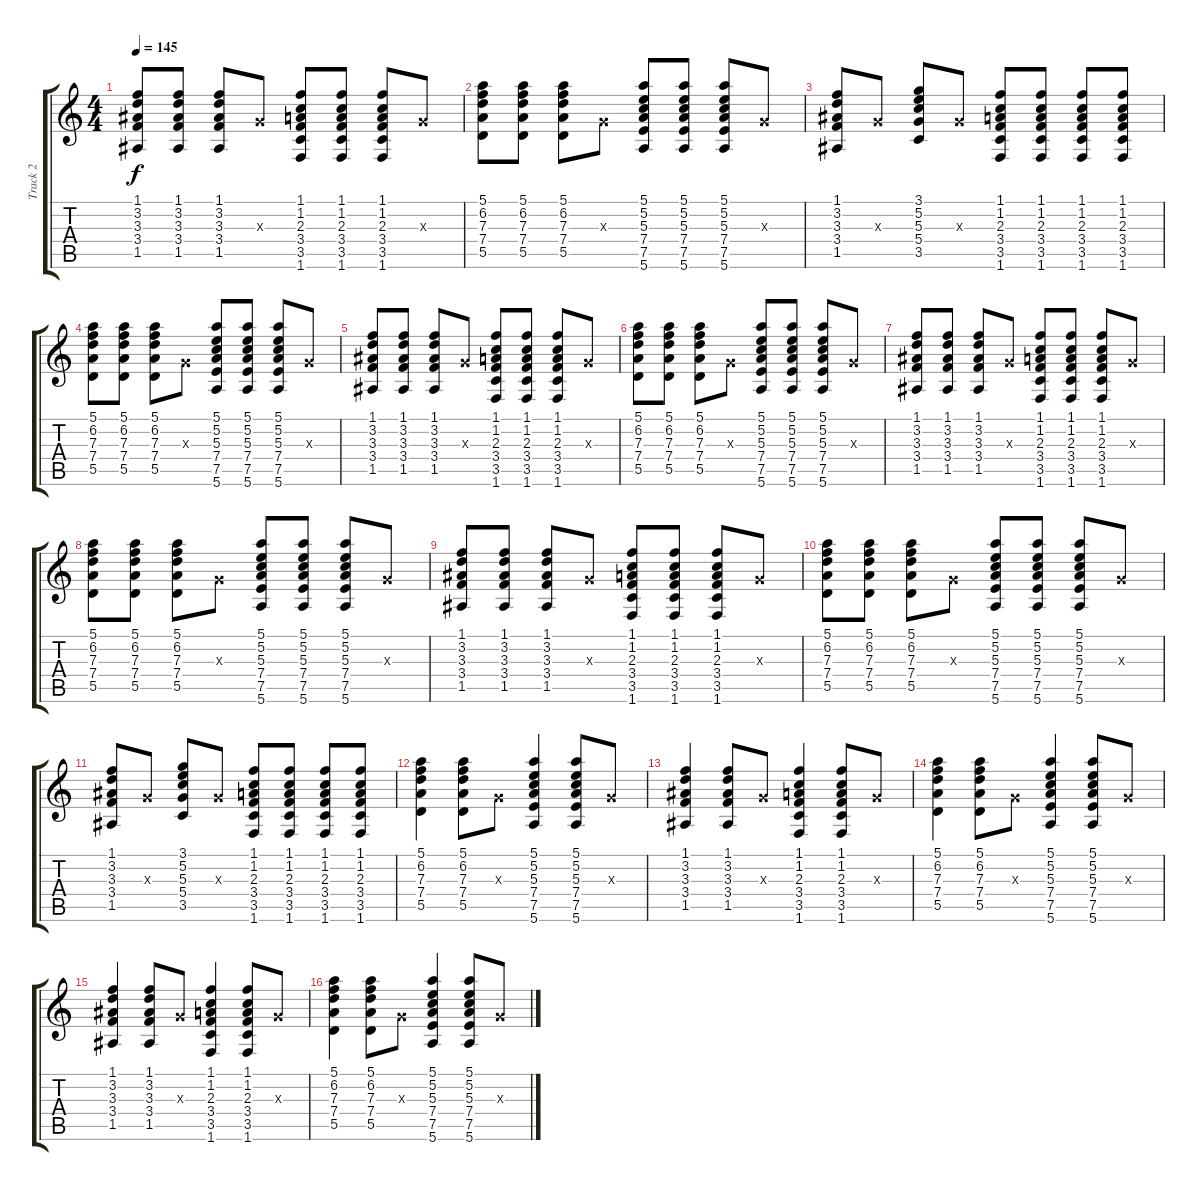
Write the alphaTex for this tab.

\track ("Track 2" "Track 2") {instrument acousticguitarsteel}
\staff {score tabs}
\tuning (E4 B3 G3 D3 A2 E2) {hide}
\ts (4 4)
\tempo 145
\clef g2
\ks c
(1.1 3.2 3.3 3.4 1.5).8{dy f} (1.1 3.2 3.3 3.4 1.5).8 (1.1 3.2 3.3 3.4 1.5).8 0.3{x}.8 (1.1 1.2 2.3 3.4 3.5 1.6).8 (1.1 1.2 2.3 3.4 3.5 1.6).8 (1.1 1.2 2.3 3.4 3.5 1.6).8 0.3{x}.8 |
(5.1 6.2 7.3 7.4 5.5).8 (5.1 6.2 7.3 7.4 5.5).8 (5.1 6.2 7.3 7.4 5.5).8 0.3{x}.8 (5.1 5.2 5.3 7.4 7.5 5.6).8 (5.1 5.2 5.3 7.4 7.5 5.6).8 (5.1 5.2 5.3 7.4 7.5 5.6).8 0.3{x}.8 |
(1.1 3.2 3.3 3.4 1.5).8 0.3{x}.8 (3.1 5.2 5.3 5.4 3.5).8 0.3{x}.8 (1.1 1.2 2.3 3.4 3.5 1.6).8 (1.1 1.2 2.3 3.4 3.5 1.6).8 (1.1 1.2 2.3 3.4 3.5 1.6).8 (1.1 1.2 2.3 3.4 3.5 1.6).8 |
(5.1 6.2 7.3 7.4 5.5).8 (5.1 6.2 7.3 7.4 5.5).8 (5.1 6.2 7.3 7.4 5.5).8 0.3{x}.8 (5.1 5.2 5.3 7.4 7.5 5.6).8 (5.1 5.2 5.3 7.4 7.5 5.6).8 (5.1 5.2 5.3 7.4 7.5 5.6).8 0.3{x}.8 |
(1.1 3.2 3.3 3.4 1.5).8 (1.1 3.2 3.3 3.4 1.5).8 (1.1 3.2 3.3 3.4 1.5).8 0.3{x}.8 (1.1 1.2 2.3 3.4 3.5 1.6).8 (1.1 1.2 2.3 3.4 3.5 1.6).8 (1.1 1.2 2.3 3.4 3.5 1.6).8 0.3{x}.8 |
(5.1 6.2 7.3 7.4 5.5).8 (5.1 6.2 7.3 7.4 5.5).8 (5.1 6.2 7.3 7.4 5.5).8 0.3{x}.8 (5.1 5.2 5.3 7.4 7.5 5.6).8 (5.1 5.2 5.3 7.4 7.5 5.6).8 (5.1 5.2 5.3 7.4 7.5 5.6).8 0.3{x}.8 |
(1.1 3.2 3.3 3.4 1.5).8 (1.1 3.2 3.3 3.4 1.5).8 (1.1 3.2 3.3 3.4 1.5).8 0.3{x}.8 (1.1 1.2 2.3 3.4 3.5 1.6).8 (1.1 1.2 2.3 3.4 3.5 1.6).8 (1.1 1.2 2.3 3.4 3.5 1.6).8 0.3{x}.8 |
(5.1 6.2 7.3 7.4 5.5).8 (5.1 6.2 7.3 7.4 5.5).8 (5.1 6.2 7.3 7.4 5.5).8 0.3{x}.8 (5.1 5.2 5.3 7.4 7.5 5.6).8 (5.1 5.2 5.3 7.4 7.5 5.6).8 (5.1 5.2 5.3 7.4 7.5 5.6).8 0.3{x}.8 |
(1.1 3.2 3.3 3.4 1.5).8 (1.1 3.2 3.3 3.4 1.5).8 (1.1 3.2 3.3 3.4 1.5).8 0.3{x}.8 (1.1 1.2 2.3 3.4 3.5 1.6).8 (1.1 1.2 2.3 3.4 3.5 1.6).8 (1.1 1.2 2.3 3.4 3.5 1.6).8 0.3{x}.8 |
(5.1 6.2 7.3 7.4 5.5).8 (5.1 6.2 7.3 7.4 5.5).8 (5.1 6.2 7.3 7.4 5.5).8 0.3{x}.8 (5.1 5.2 5.3 7.4 7.5 5.6).8 (5.1 5.2 5.3 7.4 7.5 5.6).8 (5.1 5.2 5.3 7.4 7.5 5.6).8 0.3{x}.8 |
(1.1 3.2 3.3 3.4 1.5).8 0.3{x}.8 (3.1 5.2 5.3 5.4 3.5).8 0.3{x}.8 (1.1 1.2 2.3 3.4 3.5 1.6).8 (1.1 1.2 2.3 3.4 3.5 1.6).8 (1.1 1.2 2.3 3.4 3.5 1.6).8 (1.1 1.2 2.3 3.4 3.5 1.6).8 |
(5.1 6.2 7.3 7.4 5.5).4 (5.1 6.2 7.3 7.4 5.5).8 0.3{x}.8 (5.1 5.2 5.3 7.4 7.5 5.6).4 (5.1 5.2 5.3 7.4 7.5 5.6).8 0.3{x}.8 |
(1.1 3.2 3.3 3.4 1.5).4 (1.1 3.2 3.3 3.4 1.5).8 0.3{x}.8 (1.1 1.2 2.3 3.4 3.5 1.6).4 (1.1 1.2 2.3 3.4 3.5 1.6).8 0.3{x}.8 |
(5.1 6.2 7.3 7.4 5.5).4 (5.1 6.2 7.3 7.4 5.5).8 0.3{x}.8 (5.1 5.2 5.3 7.4 7.5 5.6).4 (5.1 5.2 5.3 7.4 7.5 5.6).8 0.3{x}.8 |
(1.1 3.2 3.3 3.4 1.5).4 (1.1 3.2 3.3 3.4 1.5).8 0.3{x}.8 (1.1 1.2 2.3 3.4 3.5 1.6).4 (1.1 1.2 2.3 3.4 3.5 1.6).8 0.3{x}.8 |
(5.1 6.2 7.3 7.4 5.5).4 (5.1 6.2 7.3 7.4 5.5).8 0.3{x}.8 (5.1 5.2 5.3 7.4 7.5 5.6).4 (5.1 5.2 5.3 7.4 7.5 5.6).8 0.3{x}.8
